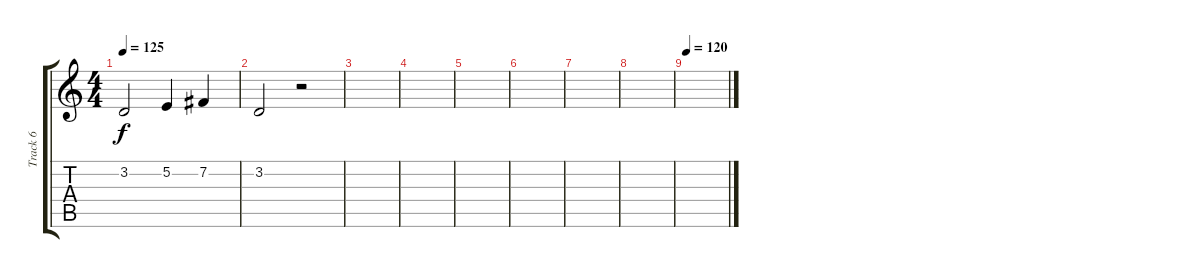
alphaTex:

\track ("Track 6" "Track 6") {instrument lead6voice}
\staff {score tabs}
\tuning (E4 B3 G3 D3 A2 E2) {hide}
\ts (4 4)
\tempo 125
\clef g2
\ks c
3.2.2{dy f} 5.2.4{volume 9} 7.2.4 |
3.2.2{volume 11} r.2 |
|
|
|
|
|
|
\tempo 120
